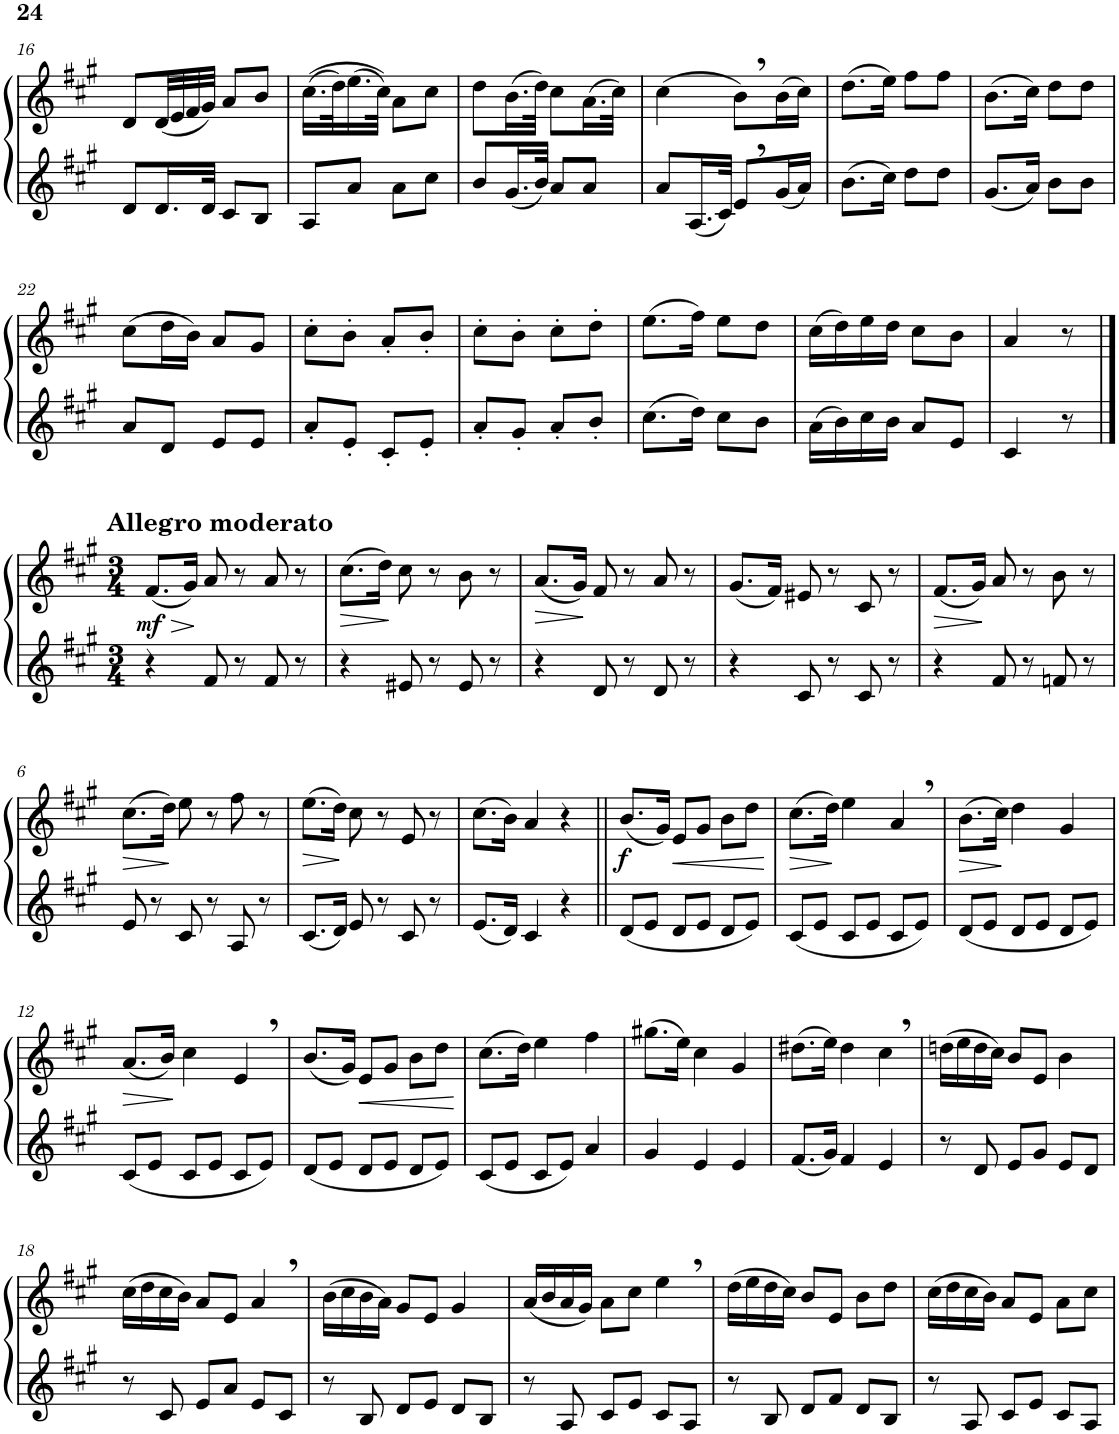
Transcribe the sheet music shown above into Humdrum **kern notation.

**kern	**kern	**dynam
*part2	*part1	*part1
*staff2	*staff1	*staff1
*I"Bb Trumpet	*I"Bb Trumpet	*
*I'Tpt	*I'Tpt	*
!!LO:PB:g=z
*clefG2	*clefG2	*
*Trd1c2	*Trd1c2	*
*k[f#c#g#]	*k[f#c#g#]	*
*M2/4	*M2/4	*
=16	=16	=16
8d/L	8d/L	.
16.d/L	(32d/LL	.
.	32e/	.
.	32f#/	.
32d/JJk	32g#/JJJ)	.
8c#/L	8a/L	.
8B/J	8b/J	.
=17	=17	=17
8A/L	((16.cc#\LL	.
.	32dd\K)	.
8a/J	(16.ee\	.
.	32cc#\JJk))	.
8a\L	8a\L	.
8cc#\J	8cc#\J	.
=18	=18	=18
8b/L	8dd\L	.
(16.g#/L	(16.b\L	.
32b/JJk)	32dd\JJk)	.
8a/L	8cc#\L	.
8a/J	(16.a\L	.
.	32cc#\JJk)	.
=19	=19	=19
8a/L	(4cc#\	.
(16.A/L	.	.
32c#/JJk)	.	.
8e,/L	8b,\L)	.
(16g#/L	(16b\L	.
16a/JJ)	16cc#\JJ)	.
=20	=20	=20
(8.b\L	(8.dd\L	.
16cc#\Jk)	16ee\Jk)	.
8dd\L	8ff#\L	.
8dd\J	8ff#\J	.
=21	=21	=21
(8.g#/L	(8.b\L	.
16a/Jk)	16cc#\Jk)	.
8b\L	8dd\L	.
8b\J	8dd\J	.
!!LO:LB:g=z
=22	=22	=22
8a/L	(8cc#\L	.
8d/J	16dd\L	.
.	16b\JJ)	.
8e/L	8a/L	.
8e/J	8g#/J	.
=23	=23	=23
8a'/L	8cc#'\L	.
8e'/J	8b'\J	.
8c#'/L	8a'/L	.
8e'/J	8b'/J	.
=24	=24	=24
8a'/L	8cc#'\L	.
8g#'/J	8b'\J	.
8a'/L	8cc#'\L	.
8b'/J	8dd'\J	.
=25	=25	=25
(8.cc#\L	(8.ee\L	.
16dd\Jk)	16ff#\Jk)	.
8cc#\L	8ee\L	.
8b\J	8dd\J	.
=26	=26	=26
(16a\LL	(16cc#\LL	.
16b\)	16dd\)	.
16cc#\	16ee\	.
16b\JJ	16dd\JJ	.
8a/L	8cc#\L	.
8e/J	8b\J	.
=27	=27	=27
4c#/	4a/	.
8r	8r	.
!!LO:LB:g=z
==1	==1	==1
*M3/4	*M3/4	*
!	!LO:TX:a:B:t=Allegro moderato	!
!	!	!LO:HP:b
!	!	!LO:DY:n=1:b
4r	(8.f#/L	> mf
.	16g#/Jk)	.
8f#/	8a/	]
8r	8r	.
8f#/	8a/	.
8r	8r	.
=2	=2	=2
!	!	!LO:HP:b
4r	(8.cc#\L	>
.	16dd\Jk)	.
8e#X/	8cc#\	]
8r	8r	.
8e#/	8b\	.
8r	8r	.
=3	=3	=3
!	!	!LO:HP:b
4r	(8.a/L	>
.	16g#/Jk)	.
8d/	8f#/	]
8r	8r	.
8d/	8a/	.
8r	8r	.
=4	=4	=4
4r	(8.g#/L	.
.	16f#/Jk)	.
8c#/	8e#X/	.
8r	8r	.
8c#/	8c#/	.
8r	8r	.
=5	=5	=5
!	!	!LO:HP:b
4r	(8.f#/L	>
.	16g#/Jk)	.
8f#/	8a/	]
8r	8r	.
8fn/	8b\	.
8r	8r	.
!!LO:LB:g=z
=6	=6	=6
!	!	!LO:HP:b
8e/	(8.cc#\L	>
8r	.	.
.	16dd\Jk)	.
8c#/	8ee\	]
8r	8r	.
8A/	8ff#\	.
8r	8r	.
=7	=7	=7
!	!	!LO:HP:b
(8.c#/L	(8.ee\L	>
16d/Jk)	16dd\Jk)	.
8e/	8cc#\	]
8r	8r	.
8c#/	8e/	.
8r	8r	.
=8	=8	=8
(8.e/L	(8.cc#\L	.
16d/Jk)	16b\Jk)	.
4c#/	4a/	.
4r	4r	.
=9||	=9||	=9||
!	!	!LO:DY:b
(8d/L	(8.b/L	f
8e/J	.	.
.	16g#/Jk)	.
!	!	!LO:HP:b
8d/L	8e/L	<
8e/J	8g#/J	.
8d/L	8b\L	.
8e/J)	8dd\J	.
.	.	[
=10	=10	=10
!	!	!LO:HP:b
(8c#/L	(8.cc#\L	>
8e/J	.	.
.	16dd\Jk)	.
8c#/L	4ee\	]
8e/J	.	.
8c#/L	4a,/	.
8e/J)	.	.
=11	=11	=11
!	!	!LO:HP:b
(8d/L	(8.b\L	>
8e/J	.	.
.	16cc#\Jk)	.
8d/L	4dd\	]
8e/J	.	.
8d/L	4g#/	.
8e/J)	.	.
!!LO:LB:g=z
=12	=12	=12
!	!	!LO:HP:b
(8c#/L	(8.a/L	>
8e/J	.	.
.	16b/Jk)	.
8c#/L	4cc#\	]
8e/J	.	.
8c#/L	4e,/	.
8e/J)	.	.
=13	=13	=13
(8d/L	(8.b/L	.
8e/J	.	.
.	16g#/Jk)	.
!	!	!LO:HP:b
8d/L	8e/L	<
8e/J	8g#/J	.
8d/L	8b\L	.
8e/J)	8dd\J	.
.	.	[
=14	=14	=14
(8c#/L	(8.cc#\L	.
8e/J	.	.
.	16dd\Jk)	.
8c#/L	4ee\	.
8e/J)	.	.
4a/	4ff#\	.
=15	=15	=15
4g#/	(8.gg#X\L	.
.	16ee\Jk)	.
4e/	4cc#\	.
4e/	4g#/	.
=16	=16	=16
(8.f#/L	(8.dd#X\L	.
16g#/Jk)	16ee\Jk)	.
4f#/	4dd#\	.
4e/	4cc#,\	.
=17	=17	=17
8r	(16ddn\LL	.
.	16ee\	.
8d/	16dd\	.
.	16cc#\JJ)	.
8e/L	8b/L	.
8g#/J	8e/J	.
8e/L	4b\	.
8d/J	.	.
!!LO:LB:g=z
=18	=18	=18
8r	(16cc#\LL	.
.	16dd\	.
8c#/	16cc#\	.
.	16b\JJ)	.
8e/L	8a/L	.
8a/J	8e/J	.
8e/L	4a,/	.
8c#/J	.	.
=19	=19	=19
8r	(16b\LL	.
.	16cc#\	.
8B/	16b\	.
.	16a\JJ)	.
8d/L	8g#/L	.
8e/J	8e/J	.
8d/L	4g#/	.
8B/J	.	.
=20	=20	=20
8r	(16a/LL	.
.	16b/	.
8A/	16a/	.
.	16g#/JJ)	.
8c#/L	8a\L	.
8e/J	8cc#\J	.
8c#/L	4ee,\	.
8A/J	.	.
=21	=21	=21
8r	(16dd\LL	.
.	16ee\	.
8B/	16dd\	.
.	16cc#\JJ)	.
8d/L	8b/L	.
8f#/J	8e/J	.
8d/L	8b\L	.
8B/J	8dd\J	.
=22	=22	=22
8r	(16cc#\LL	.
.	16dd\	.
8A/	16cc#\	.
.	16b\JJ)	.
8c#/L	8a/L	.
8e/J	8e/J	.
8c#/L	8a\L	.
8A/J	8cc#\J	.
=	=	=
*-	*-	*-
